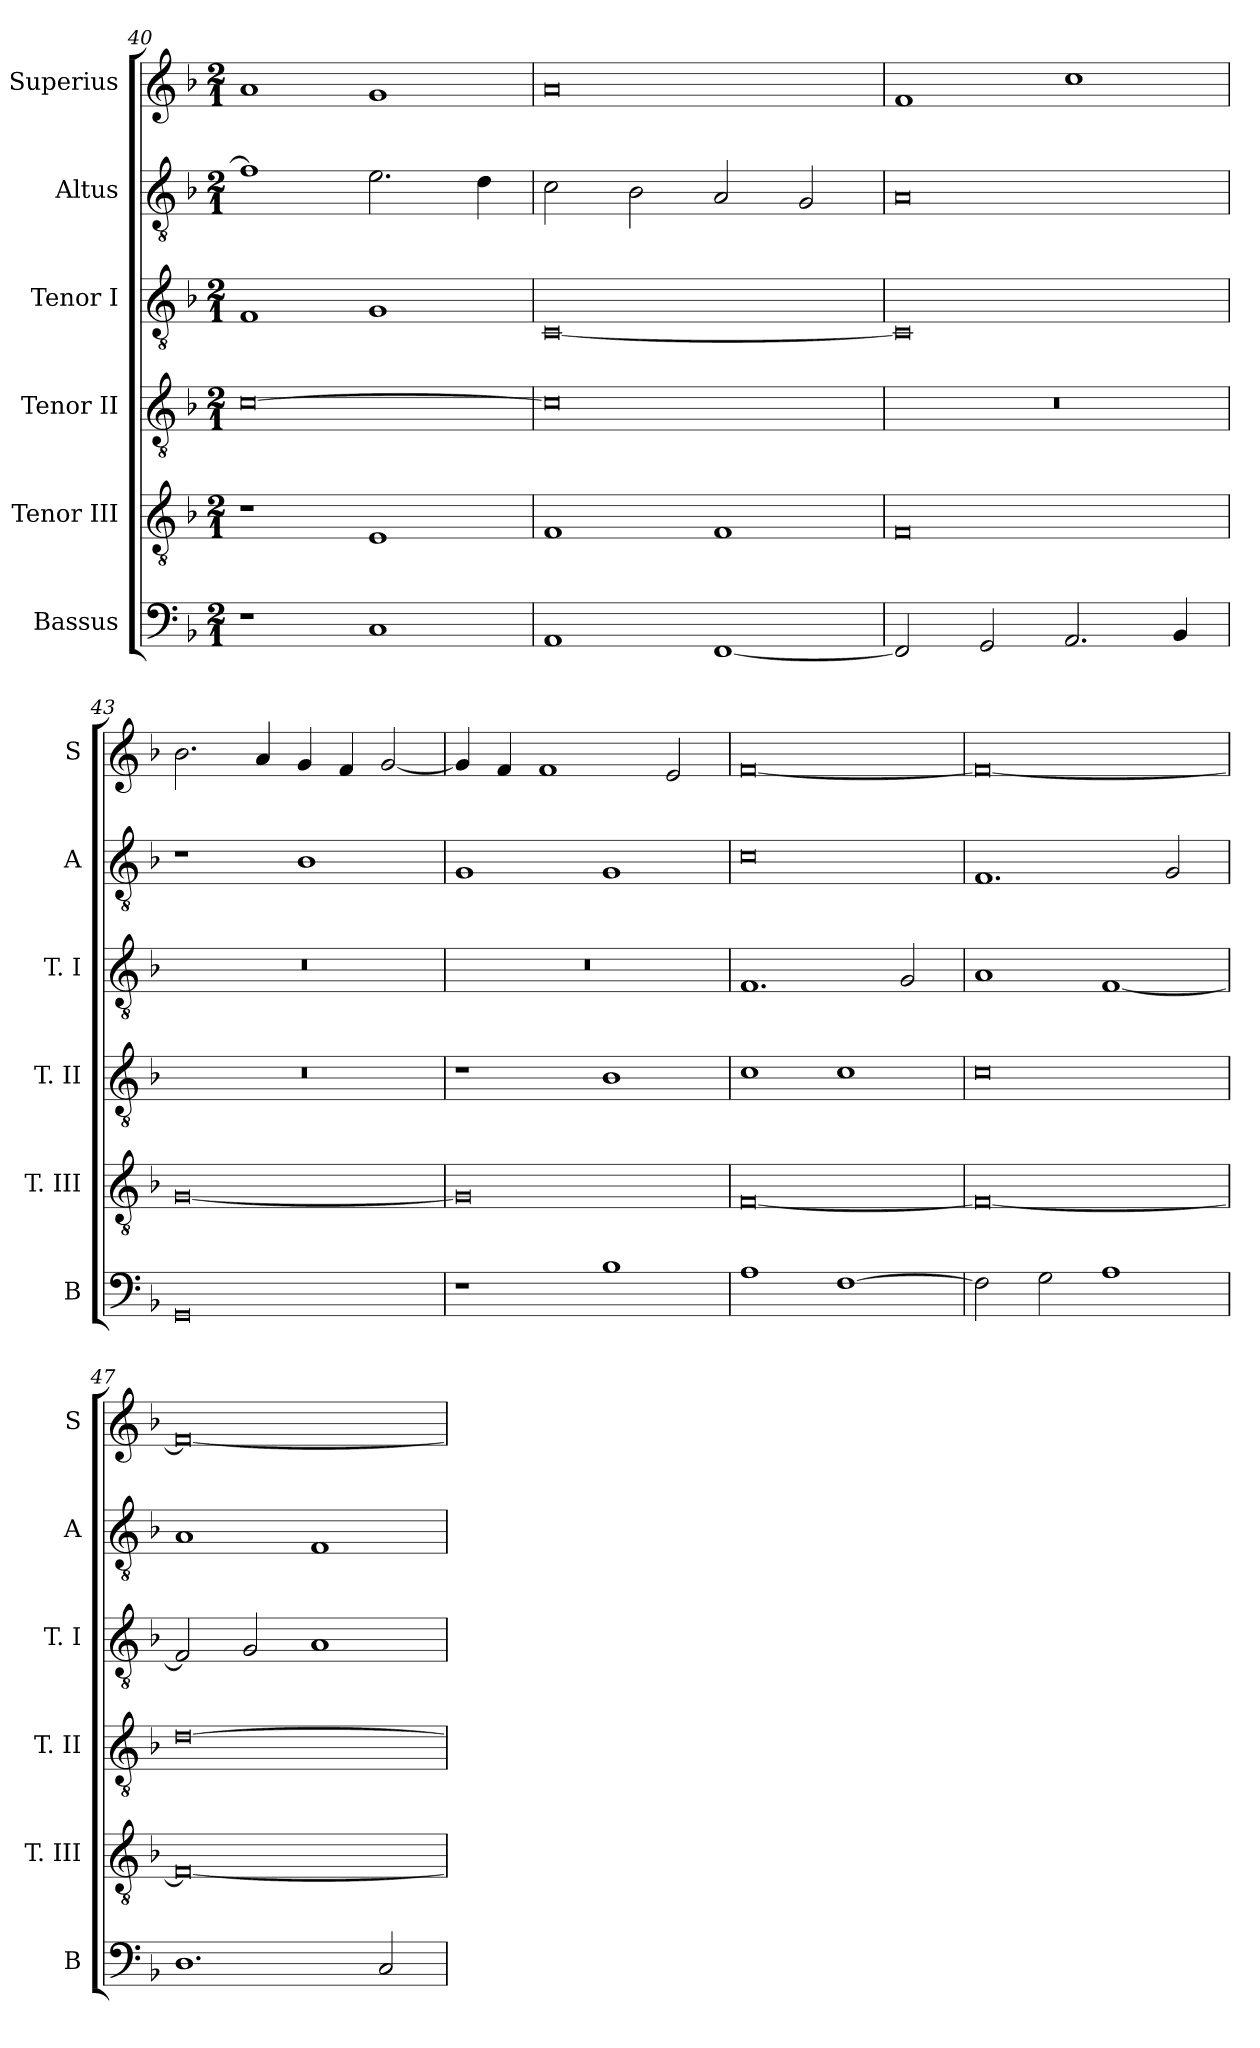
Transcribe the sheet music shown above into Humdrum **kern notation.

**kern	**kern	**kern	**kern	**kern	**kern
*part6	*part5	*part4	*part3	*part2	*part1
*staff6	*staff5	*staff4	*staff3	*staff2	*staff1
*I"Bassus	*I"Tenor III	*I"Tenor II	*I"Tenor I	*I"Altus	*I"Superius
*I'B	*I'T. III	*I'T. II	*I'T. I	*I'A	*I'S
*clefF4	*clefGv2	*clefGv2	*clefGv2	*clefGv2	*clefG2
*k[b-]	*k[b-]	*k[b-]	*k[b-]	*k[b-]	*k[b-]
*F:	*F:	*F:	*F:	*F:	*F:
*M2/1	*M2/1	*M2/1	*M2/1	*M2/1	*M2/1
=40	=40	=40	=40	=40	=40
1r	1r	[0c	1F	1f]	1a
1C	1E	.	1G	2.e	1g
.	.	.	.	4d	.
=41	=41	=41	=41	=41	=41
1AA	1F	0c]	[0C	2c	0a
.	.	.	.	2B-	.
[1FF	1F	.	.	2A	.
.	.	.	.	2G	.
=42	=42	=42	=42	=42	=42
2FF]	0F	0r	0C]	0A	1f
2GG	.	.	.	.	.
2.AA	.	.	.	.	1cc
4BB-	.	.	.	.	.
=43	=43	=43	=43	=43	=43
0GG	[0G	0r	0r	1r	2.b-
.	.	.	.	.	4a
.	.	.	.	1B-	4g
.	.	.	.	.	4f
.	.	.	.	.	[2g
=44	=44	=44	=44	=44	=44
1r	0G]	1r	0r	1G	4g]
.	.	.	.	.	4f
.	.	.	.	.	1f
1B-	.	1B-	.	1G	.
.	.	.	.	.	2e
=45	=45	=45	=45	=45	=45
1A	[0F	1c	1.F	0c	[0f
[1F	.	1c	.	.	.
.	.	.	2G	.	.
=46	=46	=46	=46	=46	=46
2F]	0F_	0c	1A	1.F	0f_
2G	.	.	.	.	.
1A	.	.	[1F	.	.
.	.	.	.	2G	.
=47	=47	=47	=47	=47	=47
1.D	0F_	[0d	2F]	1A	0f_
.	.	.	2G	.	.
.	.	.	1A	1F	.
2C	.	.	.	.	.
=	=	=	=	=	=
*-	*-	*-	*-	*-	*-
